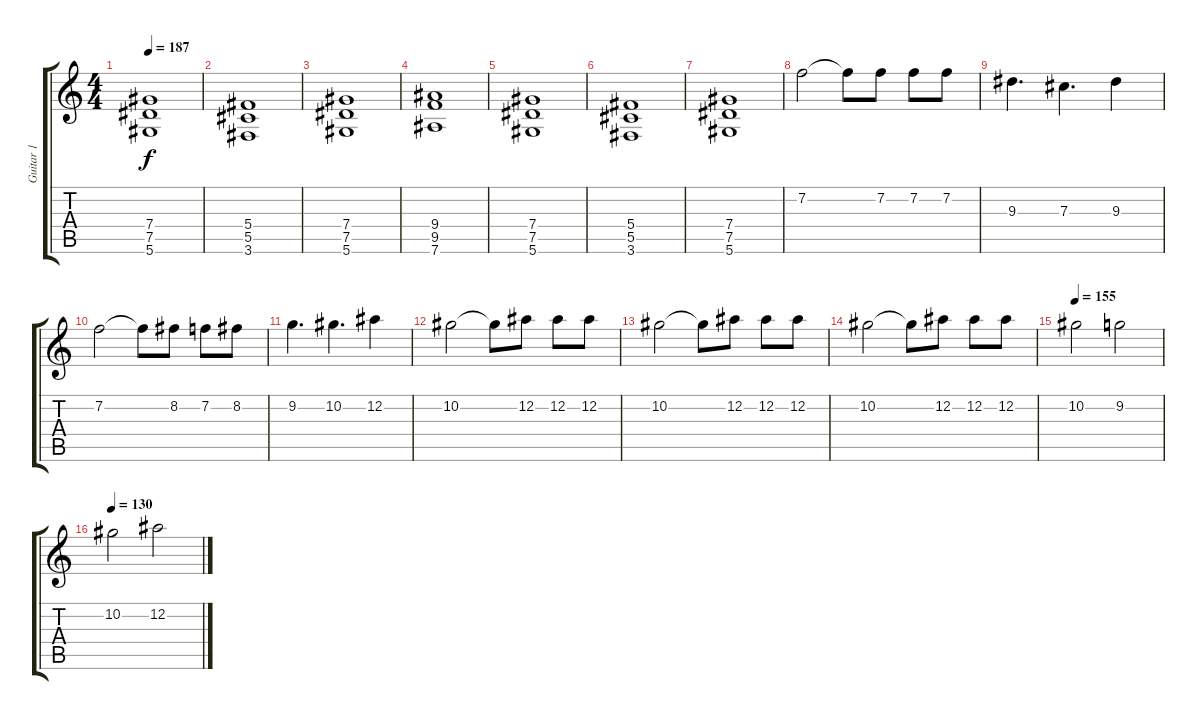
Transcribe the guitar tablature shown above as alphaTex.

\track ("Guitar 1" "Guitar 1") {instrument overdrivenguitar}
\staff {score tabs}
\tuning (Eb4 Bb3 Gb3 Db3 Ab2 Eb2) {hide}
\ts (4 4)
\tempo 187
\clef g2
\ks c
(7.4 7.5 5.6).1{dy f} |
(5.4 5.5 3.6).1 |
(7.4 7.5 5.6).1 |
(9.4 9.5 7.6).1 |
(7.4 7.5 5.6).1 |
(5.4 5.5 3.6).1 |
(7.4 7.5 5.6).1 |
7.2.2 7.2{t}.8 7.2.8 7.2.8 7.2.8 |
9.3.4{d} 7.3.4{d} 9.3.4 |
7.2.2 7.2{t}.8 8.2.8 7.2.8 8.2.8 |
9.2.4{d} 10.2.4{d} 12.2.4 |
10.2.2 10.2{t}.8 12.2.8 12.2.8 12.2.8 |
10.2.2 10.2{t}.8 12.2.8 12.2.8 12.2.8 |
10.2.2 10.2{t}.8 12.2.8 12.2.8 12.2.8 |
\tempo 155
10.2.2 9.2.2 |
\tempo 130
10.2.2 12.2.2
